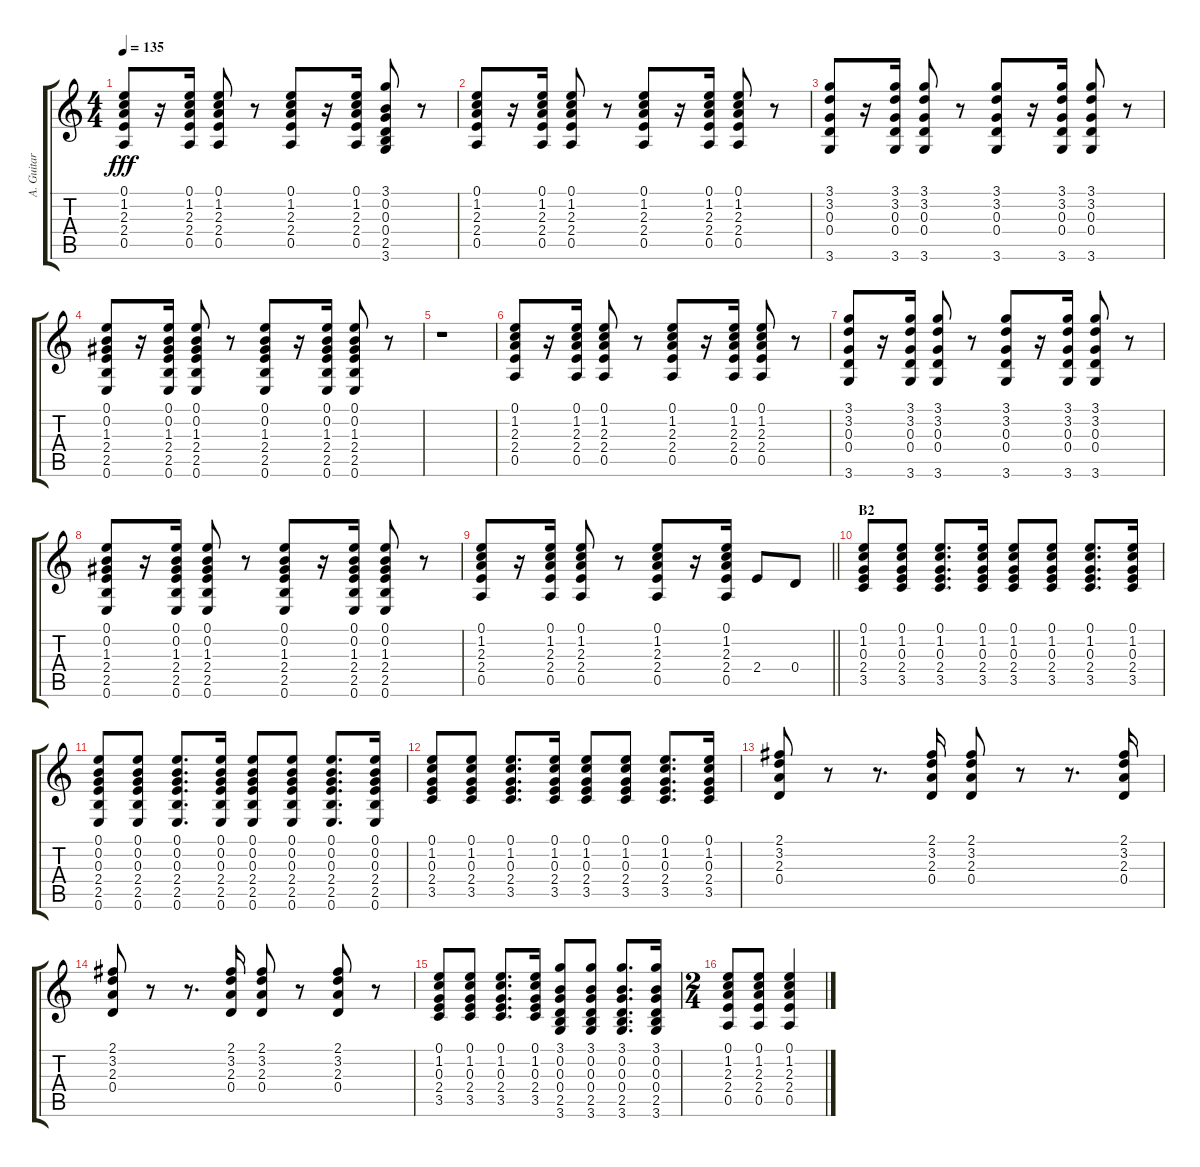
\track ("A. Guitar" "A. Guitar") {instrument acousticguitarsteel}
\staff {score tabs}
\tuning (E4 B3 G3 D3 A2 E2) {hide}
\ts (4 4)
\tempo 135
\clef g2
\ks c
(0.1 1.2 2.3 2.4 0.5).8{dy fff} r.16 (0.1 1.2 2.3 2.4 0.5).16 (0.1 1.2 2.3 2.4 0.5).8 r.8 (0.1 1.2 2.3 2.4 0.5).8 r.16 (0.1 1.2 2.3 2.4 0.5).16 (3.1 0.2 0.3 0.4 2.5 3.6).8 r.8 |
(0.1 1.2 2.3 2.4 0.5).8 r.16 (0.1 1.2 2.3 2.4 0.5).16 (0.1 1.2 2.3 2.4 0.5).8 r.8 (0.1 1.2 2.3 2.4 0.5).8 r.16 (0.1 1.2 2.3 2.4 0.5).16 (0.1 1.2 2.3 2.4 0.5).8 r.8 |
(3.1 3.2 0.3 0.4 3.6).8 r.16 (3.1 3.2 0.3 0.4 3.6).16 (3.1 3.2 0.3 0.4 3.6).8 r.8 (3.1 3.2 0.3 0.4 3.6).8 r.16 (3.1 3.2 0.3 0.4 3.6).16 (3.1 3.2 0.3 0.4 3.6).8 r.8 |
(0.1 0.2 1.3 2.4 2.5 0.6).8 r.16 (0.1 0.2 1.3 2.4 2.5 0.6).16 (0.1 0.2 1.3 2.4 2.5 0.6).8 r.8 (0.1 0.2 1.3 2.4 2.5 0.6).8 r.16 (0.1 0.2 1.3 2.4 2.5 0.6).16 (0.1 0.2 1.3 2.4 2.5 0.6).8 r.8 |
r.1 |
(0.1 1.2 2.3 2.4 0.5).8 r.16 (0.1 1.2 2.3 2.4 0.5).16 (0.1 1.2 2.3 2.4 0.5).8 r.8 (0.1 1.2 2.3 2.4 0.5).8 r.16 (0.1 1.2 2.3 2.4 0.5).16 (0.1 1.2 2.3 2.4 0.5).8 r.8 |
(3.1 3.2 0.3 0.4 3.6).8 r.16 (3.1 3.2 0.3 0.4 3.6).16 (3.1 3.2 0.3 0.4 3.6).8 r.8 (3.1 3.2 0.3 0.4 3.6).8 r.16 (3.1 3.2 0.3 0.4 3.6).16 (3.1 3.2 0.3 0.4 3.6).8 r.8 |
(0.1 0.2 1.3 2.4 2.5 0.6).8 r.16 (0.1 0.2 1.3 2.4 2.5 0.6).16 (0.1 0.2 1.3 2.4 2.5 0.6).8 r.8 (0.1 0.2 1.3 2.4 2.5 0.6).8 r.16 (0.1 0.2 1.3 2.4 2.5 0.6).16 (0.1 0.2 1.3 2.4 2.5 0.6).8 r.8 |
\barLineRight lightlight
(0.1 1.2 2.3 2.4 0.5).8 r.16 (0.1 1.2 2.3 2.4 0.5).16 (0.1 1.2 2.3 2.4 0.5).8 r.8 (0.1 1.2 2.3 2.4 0.5).8 r.16 (0.1 1.2 2.3 2.4 0.5).16 2.4.8 0.4.8 |
\section ("" "B2")
(0.1 1.2 0.3 2.4 3.5).8 (0.1 1.2 0.3 2.4 3.5).8 (0.1 1.2 0.3 2.4 3.5).8{d} (0.1 1.2 0.3 2.4 3.5).16 (0.1 1.2 0.3 2.4 3.5).8 (0.1 1.2 0.3 2.4 3.5).8 (0.1 1.2 0.3 2.4 3.5).8{d} (0.1 1.2 0.3 2.4 3.5).16 |
(0.1 0.2 0.3 2.4 2.5 0.6).8 (0.1 0.2 0.3 2.4 2.5 0.6).8 (0.1 0.2 0.3 2.4 2.5 0.6).8{d} (0.1 0.2 0.3 2.4 2.5 0.6).16 (0.1 0.2 0.3 2.4 2.5 0.6).8 (0.1 0.2 0.3 2.4 2.5 0.6).8 (0.1 0.2 0.3 2.4 2.5 0.6).8{d} (0.1 0.2 0.3 2.4 2.5 0.6).16 |
(0.1 1.2 0.3 2.4 3.5).8 (0.1 1.2 0.3 2.4 3.5).8 (0.1 1.2 0.3 2.4 3.5).8{d} (0.1 1.2 0.3 2.4 3.5).16 (0.1 1.2 0.3 2.4 3.5).8 (0.1 1.2 0.3 2.4 3.5).8 (0.1 1.2 0.3 2.4 3.5).8{d} (0.1 1.2 0.3 2.4 3.5).16 |
(2.1 3.2 2.3 0.4).8 r.8 r.8{d} (2.1 3.2 2.3 0.4).16 (2.1 3.2 2.3 0.4).8 r.8 r.8{d} (2.1 3.2 2.3 0.4).16 |
(2.1 3.2 2.3 0.4).8 r.8 r.8{d} (2.1 3.2 2.3 0.4).16 (2.1 3.2 2.3 0.4).8 r.8 (2.1 3.2 2.3 0.4).8 r.8 |
(0.1 1.2 0.3 2.4 3.5).8 (0.1 1.2 0.3 2.4 3.5).8 (0.1 1.2 0.3 2.4 3.5).8{d} (0.1 1.2 0.3 2.4 3.5).16 (3.1 0.2 0.3 0.4 2.5 3.6).8 (3.1 0.2 0.3 0.4 2.5 3.6).8 (3.1 0.2 0.3 0.4 2.5 3.6).8{d} (3.1 0.2 0.3 0.4 2.5 3.6).16 |
\ts (2 4)
(0.1 1.2 2.3 2.4 0.5).8 (0.1 1.2 2.3 2.4 0.5).8 (0.1 1.2 2.3 2.4 0.5).4
